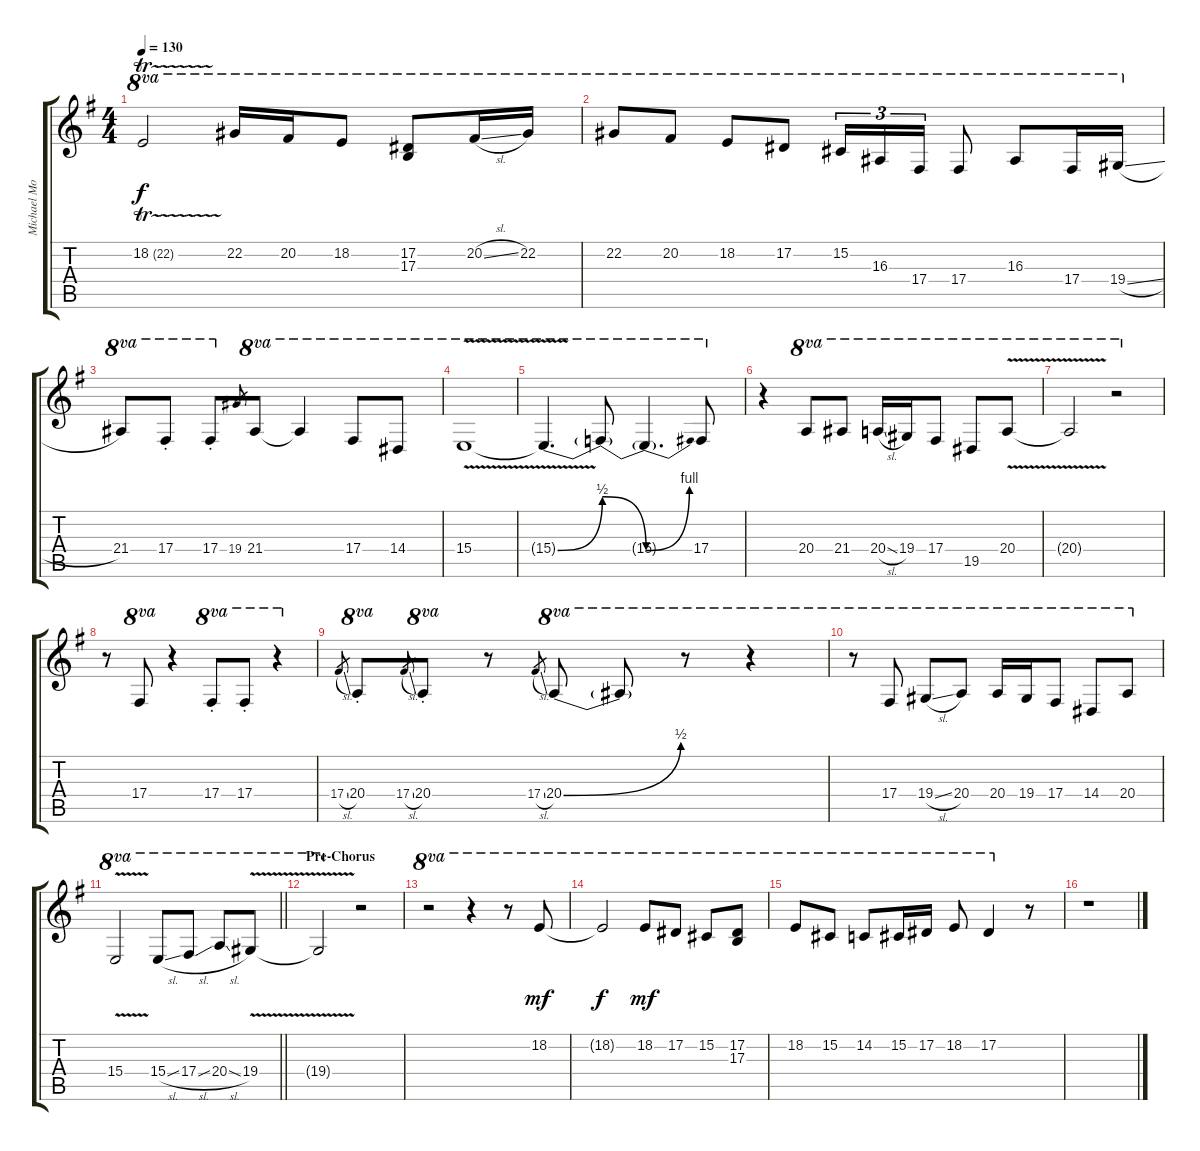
\track ("Michael Monroe - Harmonica" "Michael Mo") {instrument harmonica}
\staff {score tabs}
\tuning (Eb4 Bb3 Gb3 Db3 Ab2 Eb2) {hide}
\ts (4 4)
\tempo 130
\clef g2
\ks g
18.2{tr (22 32)}.2{ot 8va dy f} 22.2.16{ot 8va} 20.2.16{ot 8va} 18.2.8{ot 8va} (17.2 17.3).8{ot 8va} 20.2{sl}.16{ot 8va} 22.2.16{ot 8va} |
22.2.8{ot 8va} 20.2.8{ot 8va} 18.2.8{ot 8va} 17.2.8{ot 8va} 15.2.16{tu (3 2) ot 8va} 16.3.16{tu (3 2) ot 8va} 17.4.16{tu (3 2) ot 8va} 17.4.8{ot 8va} 16.3.8{ot 8va} 17.4.16{ot 8va} 19.4{sl}.16{ot 8va} |
21.4.8{ot 8va} 17.4{st}.8{ot 8va} 17.4{st}.8{ot 8va} 19.4.8{gr} 21.4.8{ot 8va} 21.4{t}.4{ot 8va} 17.4.8{ot 8va} 14.4.8{ot 8va} |
15.4{v}.1{ot 8va} |
15.4{be (bend 0 0 60 2) t}.4{d ot 8va} 15.4{be (release 0 2 60 0) t}.8{ot 8va} 15.4{be (bend 0 0 60 4) t}.4{d ot 8va} 17.4.8{ot 8va} |
r.4 20.4.8{ot 8va} 21.4.8{ot 8va} 20.4{sl}.16{ot 8va} 19.4.16{ot 8va} 17.4.8{ot 8va} 19.5.8{ot 8va} 20.4{v}.8{ot 8va} |
20.4{t}.2{ot 8va} r.2{ot 8va} |
r.8 17.4.8{ot 8va} r.4 17.4{st}.8{ot 8va} 17.4{st}.8{ot 8va} r.4{ot 8va} |
17.4{sl}.8{gr} 20.4{st}.8{ot 8va} 17.4{sl}.8{gr} 20.4{st}.8{ot 8va} r.8 17.4{sl}.8{gr} 20.4{be (bend 0 0 60 2)}.8{ot 8va} 20.4{t}.8{ot 8va} r.8{ot 8va} r.4{ot 8va} |
r.8{ot 8va} 17.4.8{ot 8va} 19.4{sl}.8{ot 8va} 20.4.8{ot 8va} 20.4.16{ot 8va} 19.4.16{ot 8va} 17.4.8{ot 8va} 14.4.8{ot 8va} 20.4.8{ot 8va} |
\barLineRight lightlight
15.4{v}.2{ot 8va} 15.4{sl}.8{ot 8va} 17.4{sl}.8{ot 8va} 20.4{sl}.8{ot 8va} 19.4{v}.8{ot 8va} |
\section ("" "Pre-Chorus")
19.4{t}.2{ot 8va} r.2 |
r.2{ot 8va} r.4{ot 8va} r.8{ot 8va} 18.2.8{ot 8va dy mf} |
18.2{t}.2{ot 8va dy f} 18.2.8{ot 8va dy mf} 17.2.8{ot 8va} 15.2.8{ot 8va} (17.2 17.3).8{ot 8va} |
18.2.8{ot 8va} 15.2.8{ot 8va} 14.2.8{ot 8va} 15.2.16{ot 8va} 17.2.16{ot 8va} 18.2.8{ot 8va} 17.2.4{ot 8va} r.8 |
r.1
